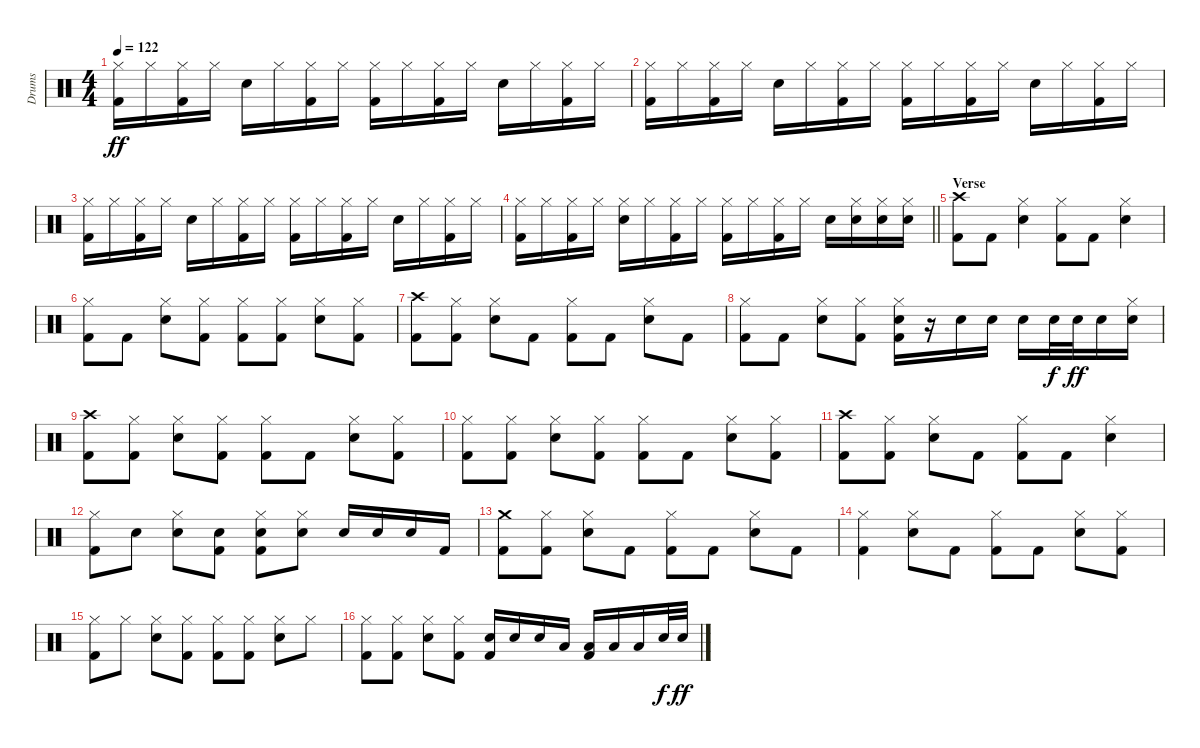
\track ("Drums" "Drums") {instrument percussion}
\staff {score}
\articulation defaults
\ts (4 4)
\tempo 122
\clef neutral
\ks c
("Hi-Hat (closed)" "Kick (hit) 2").16{dy ff} "Hi-Hat (closed)".16 ("Hi-Hat (closed)" "Kick (hit) 2").16 "Hi-Hat (closed)".16 "Snare (hit) 2".16 "Hi-Hat (closed)".16 ("Hi-Hat (closed)" "Kick (hit) 2").16 "Hi-Hat (closed)".16 ("Hi-Hat (closed)" "Kick (hit) 2").16 "Hi-Hat (closed)".16 ("Hi-Hat (closed)" "Kick (hit) 2").16 "Hi-Hat (closed)".16 "Snare (hit) 2".16 "Hi-Hat (closed)".16 ("Hi-Hat (closed)" "Kick (hit) 2").16 "Hi-Hat (closed)".16 |
("Hi-Hat (closed)" "Kick (hit) 2").16 "Hi-Hat (closed)".16 ("Hi-Hat (closed)" "Kick (hit) 2").16 "Hi-Hat (closed)".16 "Snare (hit) 2".16 "Hi-Hat (closed)".16 ("Hi-Hat (closed)" "Kick (hit) 2").16 "Hi-Hat (closed)".16 ("Hi-Hat (closed)" "Kick (hit) 2").16 "Hi-Hat (closed)".16 ("Hi-Hat (closed)" "Kick (hit) 2").16 "Hi-Hat (closed)".16 "Snare (hit) 2".16 "Hi-Hat (closed)".16 ("Hi-Hat (closed)" "Kick (hit) 2").16 "Hi-Hat (closed)".16 |
("Hi-Hat (closed)" "Kick (hit) 2").16 "Hi-Hat (closed)".16 ("Hi-Hat (closed)" "Kick (hit) 2").16 "Hi-Hat (closed)".16 "Snare (hit) 2".16 "Hi-Hat (closed)".16 ("Hi-Hat (closed)" "Kick (hit) 2").16 "Hi-Hat (closed)".16 ("Hi-Hat (closed)" "Kick (hit) 2").16 "Hi-Hat (closed)".16 ("Hi-Hat (closed)" "Kick (hit) 2").16 "Hi-Hat (closed)".16 "Snare (hit) 2".16 "Hi-Hat (closed)".16 ("Hi-Hat (closed)" "Kick (hit) 2").16 "Hi-Hat (closed)".16 |
\barLineRight lightlight
("Hi-Hat (closed)" "Kick (hit) 2").16 "Hi-Hat (closed)".16 ("Hi-Hat (closed)" "Kick (hit) 2").16 "Hi-Hat (closed)".16 ("Hi-Hat (closed)" "Snare (hit) 2").16 "Hi-Hat (closed)".16 ("Hi-Hat (closed)" "Kick (hit) 2").16 "Hi-Hat (closed)".16 ("Hi-Hat (closed)" "Kick (hit) 2").16 "Hi-Hat (closed)".16 ("Hi-Hat (closed)" "Kick (hit) 2").16 "Hi-Hat (closed)".16 "Snare (hit) 2".16 ("Hi-Hat (closed)" "Snare (hit) 2").16 ("Hi-Hat (closed)" "Snare (hit) 2").16 ("Hi-Hat (closed)" "Snare (hit) 2").16 |
\section ("" "Verse")
("Crash high (hit)" "Kick (hit) 2").8 "Kick (hit) 2".8 ("Hi-Hat (closed)" "Snare (hit) 2").4 ("Hi-Hat (closed)" "Kick (hit) 2").8 "Kick (hit) 2".8 ("Hi-Hat (closed)" "Snare (hit) 2").4 |
("Hi-Hat (closed)" "Kick (hit) 2").8 "Kick (hit) 2".8 ("Hi-Hat (closed)" "Snare (hit) 2").8 ("Hi-Hat (closed)" "Kick (hit) 2").8 ("Hi-Hat (closed)" "Kick (hit) 2").8 ("Hi-Hat (closed)" "Kick (hit) 2").8 ("Hi-Hat (closed)" "Snare (hit) 2").8 ("Hi-Hat (closed)" "Kick (hit) 2").8 |
("Crash high (hit)" "Kick (hit) 2").8 ("Hi-Hat (closed)" "Kick (hit) 2").8 ("Hi-Hat (closed)" "Snare (hit) 2").8 "Kick (hit) 2".8 ("Hi-Hat (closed)" "Kick (hit) 2").8 "Kick (hit) 2".8 ("Hi-Hat (closed)" "Snare (hit) 2").8 "Kick (hit) 2".8 |
("Hi-Hat (closed)" "Kick (hit) 2").8 "Kick (hit) 2".8 ("Hi-Hat (closed)" "Snare (hit) 2").8 ("Hi-Hat (closed)" "Kick (hit) 2").8 ("Hi-Hat (closed)" "Snare (hit) 2" "Kick (hit) 2").16 r.16 "Snare (hit) 2".16 "Snare (hit) 2".16 "Snare (hit) 2".16 "Snare (hit) 2".32{dy f} "Snare (hit) 2".32{dy ff} "Snare (hit) 2".16 ("Hi-Hat (closed)" "Snare (hit) 2").16 |
("Crash high (hit)" "Kick (hit) 2").8 ("Hi-Hat (closed)" "Kick (hit) 2").8 ("Hi-Hat (closed)" "Snare (hit) 2").8 ("Hi-Hat (closed)" "Kick (hit) 2").8 ("Hi-Hat (closed)" "Kick (hit) 2").8 "Kick (hit) 2".8 ("Hi-Hat (closed)" "Snare (hit) 2").8 ("Hi-Hat (closed)" "Kick (hit) 2").8 |
("Hi-Hat (closed)" "Kick (hit) 2").8 ("Hi-Hat (closed)" "Kick (hit) 2").8 ("Hi-Hat (closed)" "Snare (hit) 2").8 ("Hi-Hat (closed)" "Kick (hit) 2").8 ("Hi-Hat (closed)" "Kick (hit) 2").8 "Kick (hit) 2".8 ("Hi-Hat (closed)" "Snare (hit) 2").8 ("Hi-Hat (closed)" "Kick (hit) 2").8 |
("Crash high (hit)" "Kick (hit) 2").8 ("Hi-Hat (closed)" "Kick (hit) 2").8 ("Hi-Hat (closed)" "Snare (hit) 2").8 "Kick (hit) 2".8 ("Hi-Hat (closed)" "Kick (hit) 2").8 "Kick (hit) 2".8 ("Hi-Hat (closed)" "Snare (hit) 2").4 |
("Hi-Hat (closed)" "Kick (hit) 2").8 "Snare (hit) 2".8 ("Hi-Hat (closed)" "Snare (hit) 2").8 ("Snare (hit) 2" "Kick (hit) 2").8 ("Hi-Hat (closed)" "Snare (hit) 2" "Kick (hit) 2").8 ("Hi-Hat (closed)" "Snare (hit) 2").8 "Snare (hit) 2".16 "Snare (hit) 2".16 "Snare (hit) 2".16 "Kick (hit) 2".16 |
("Crash medium (hit)" "Kick (hit) 2").8 ("Hi-Hat (closed)" "Kick (hit) 2").8 ("Hi-Hat (closed)" "Snare (hit) 2").8 "Kick (hit) 2".8 ("Hi-Hat (closed)" "Kick (hit) 2").8 "Kick (hit) 2".8 ("Hi-Hat (closed)" "Snare (hit) 2").8 "Kick (hit) 2".8 |
("Hi-Hat (closed)" "Kick (hit) 2").4 ("Hi-Hat (closed)" "Snare (hit) 2").8 "Kick (hit) 2".8 ("Hi-Hat (closed)" "Kick (hit) 2").8 "Kick (hit) 2".8 ("Hi-Hat (closed)" "Snare (hit) 2").8 ("Hi-Hat (closed)" "Kick (hit) 2").8 |
("Hi-Hat (closed)" "Kick (hit) 2").8 "Hi-Hat (closed)".8 ("Hi-Hat (closed)" "Snare (hit) 2").8 ("Hi-Hat (closed)" "Kick (hit) 2").8 ("Hi-Hat (closed)" "Kick (hit) 2").8 ("Hi-Hat (closed)" "Kick (hit) 2").8 ("Hi-Hat (closed)" "Snare (hit) 2").8 "Hi-Hat (closed)".8 |
("Hi-Hat (closed)" "Kick (hit) 2").8 ("Hi-Hat (closed)" "Kick (hit) 2").8 ("Hi-Hat (closed)" "Snare (hit) 2").8 ("Hi-Hat (closed)" "Kick (hit) 2").8 ("Snare (hit) 2" "Kick (hit) 2").16 "Snare (hit) 2".16 "Snare (hit) 2".16 "Low Tom (hit)".16 ("Low Tom (hit)" "Kick (hit) 2").16 "Low Tom (hit)".16 "Low Tom (hit)".16 "Snare (hit) 2".32{dy f} "Snare (hit) 2".32{dy ff}
